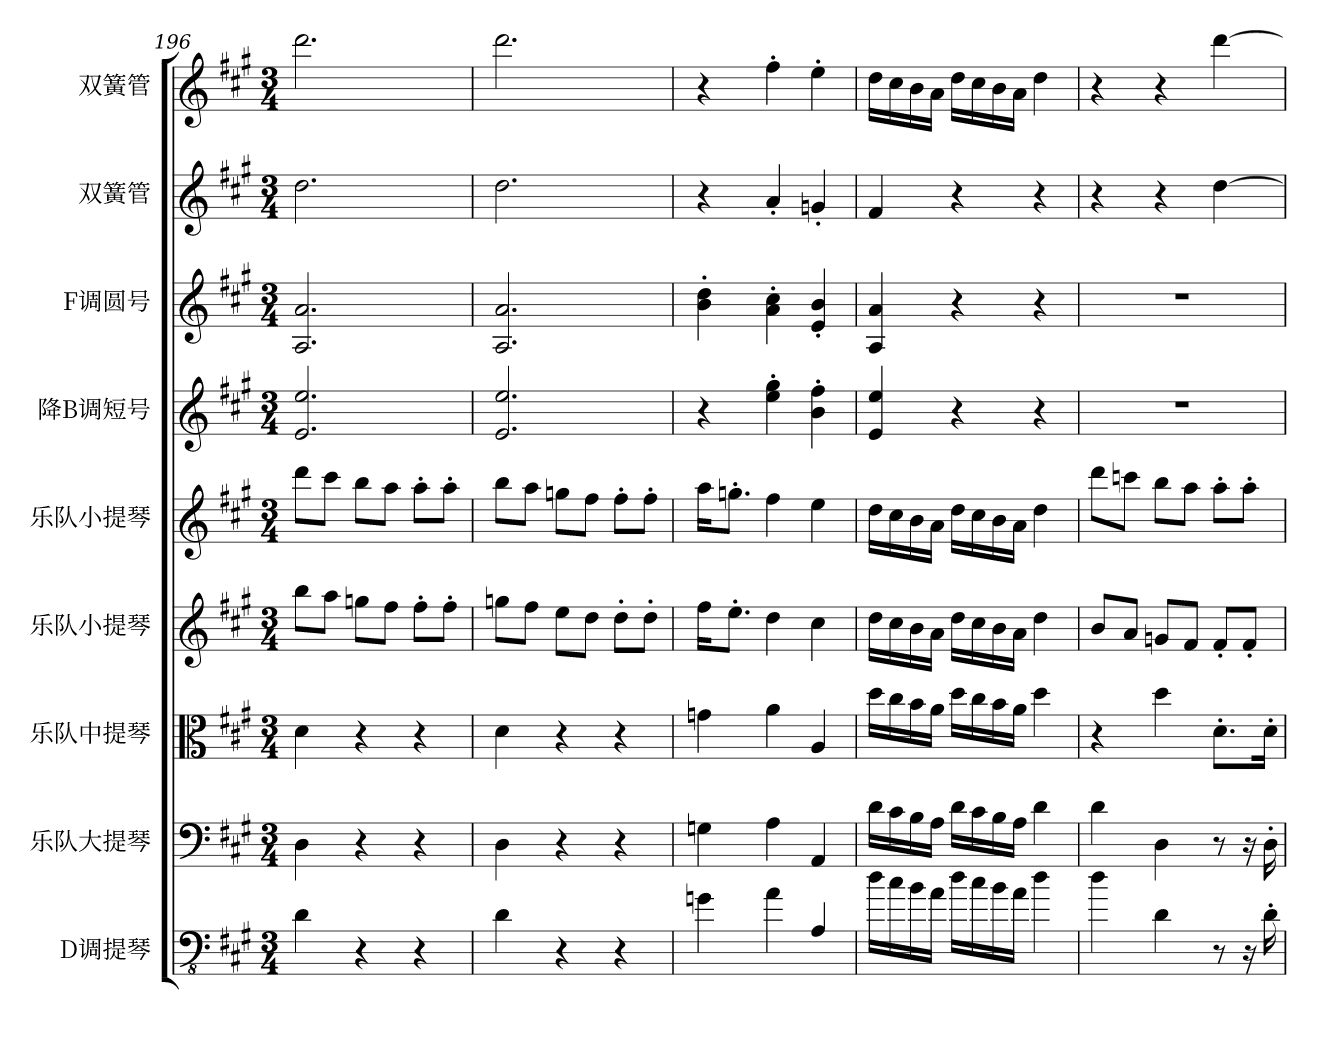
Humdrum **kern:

**kern	**kern	**kern	**kern	**kern	**kern	**kern	**kern	**kern
*part9	*part8	*part7	*part6	*part5	*part4	*part3	*part2	*part1
*staff9	*staff8	*staff7	*staff6	*staff5	*staff4	*staff3	*staff2	*staff1
*I"D调提琴	*I"乐队大提琴	*I"乐队中提琴	*I"乐队小提琴	*I"乐队小提琴	*I"降B调短号	*I"F调圆号	*I"双簧管	*I"双簧管
!!LO:PB:g=z
*clefFv4	*clefF4	*clefC3	*clefG2	*clefG2	*clefG2	*clefG2	*clefG2	*clefG2
*ITrd7c12	*	*	*	*	*ITrd1c2	*ITrd4c7	*	*
*k[f#c#g#]	*k[f#c#g#]	*k[f#c#g#]	*k[f#c#g#]	*k[f#c#g#]	*k[f#]	*k[f#c#]	*k[f#c#g#]	*k[f#c#g#]
*M3/4	*M3/4	*M3/4	*M3/4	*M3/4	*M3/4	*M3/4	*M3/4	*M3/4
=196	=196	=196	=196	=196	=196	=196	=196	=196
4DD\	4D\	4d\	8bb\L	8ddd\L	2.d/ 2.dd/	2.D/ 2.d/	2.dd\	2.ddd\
.	.	.	8aa\J	8ccc#\J	.	.	.	.
4r	4r	4r	8ggn\L	8bb\L	.	.	.	.
.	.	.	8ff#\J	8aa\J	.	.	.	.
4r	4r	4r	8ff#'\L	8aa'\L	.	.	.	.
.	.	.	8ff#'\J	8aa'\J	.	.	.	.
=197	=197	=197	=197	=197	=197	=197	=197	=197
4DD\	4D\	4d\	8ggn\L	8bb\L	2.d/ 2.dd/	2.D/ 2.d/	2.dd\	2.ddd\
.	.	.	8ff#\J	8aa\J	.	.	.	.
4r	4r	4r	8ee\L	8ggn\L	.	.	.	.
.	.	.	8dd\J	8ff#\J	.	.	.	.
4r	4r	4r	8dd'\L	8ff#'\L	.	.	.	.
.	.	.	8dd'\J	8ff#'\J	.	.	.	.
=198	=198	=198	=198	=198	=198	=198	=198	=198
4GGn\	4Gn\	4gn\	16ff#\KL	16aa\KL	4r	4e\' 4g\'	4r	4r
.	.	.	8.ee'\J	8.ggn'\J	.	.	.	.
4AA\	4A\	4a\	4dd\	4ff#\	4dd\' 4ff#\'	4d\' 4f#\'	4a'/	4ff#'\
4AAA/	4AA/	4A/	4cc#\	4ee\	4a\' 4ee\'	4A/' 4e/'	4gn'/	4ee'\
=199	=199	=199	=199	=199	=199	=199	=199	=199
16D\LL	16d\LL	16dd\LL	16dd\LL	16dd\LL	4d/ 4dd/	4D/ 4d/	4f#/	16dd\LL
16C#\	16c#\	16cc#\	16cc#\	16cc#\	.	.	.	16cc#\
16BB\	16B\	16b\	16b\	16b\	.	.	.	16b\
16AA\JJ	16A\JJ	16a\JJ	16a\JJ	16a\JJ	.	.	.	16a\JJ
16D\LL	16d\LL	16dd\LL	16dd\LL	16dd\LL	4r	4r	4r	16dd\LL
16C#\	16c#\	16cc#\	16cc#\	16cc#\	.	.	.	16cc#\
16BB\	16B\	16b\	16b\	16b\	.	.	.	16b\
16AA\JJ	16A\JJ	16a\JJ	16a\JJ	16a\JJ	.	.	.	16a\JJ
4D\	4d\	4dd\	4dd\	4dd\	4r	4r	4r	4dd\
!!LO:PB:g=z
=200	=200	=200	=200	=200	=200	=200	=200	=200
4D\	4d\	4r	8b/L	8ddd\L	2.r	2.r	4r	4r
.	.	.	8a/J	8cccn\J	.	.	.	.
4DD\	4D\	4dd\	8gn/L	8bb\L	.	.	4r	4r
.	.	.	8f#/J	8aa\J	.	.	.	.
8r	8r	8.d'\L	8f#'/L	8aa'\L	.	.	[4dd\	[4ddd\
16r	16r	.	8f#'/J	8aa'\J	.	.	.	.
16DD'\	16D'\	16d'\Jk	.	.	.	.	.	.
=	=	=	=	=	=	=	=	=
*-	*-	*-	*-	*-	*-	*-	*-	*-
